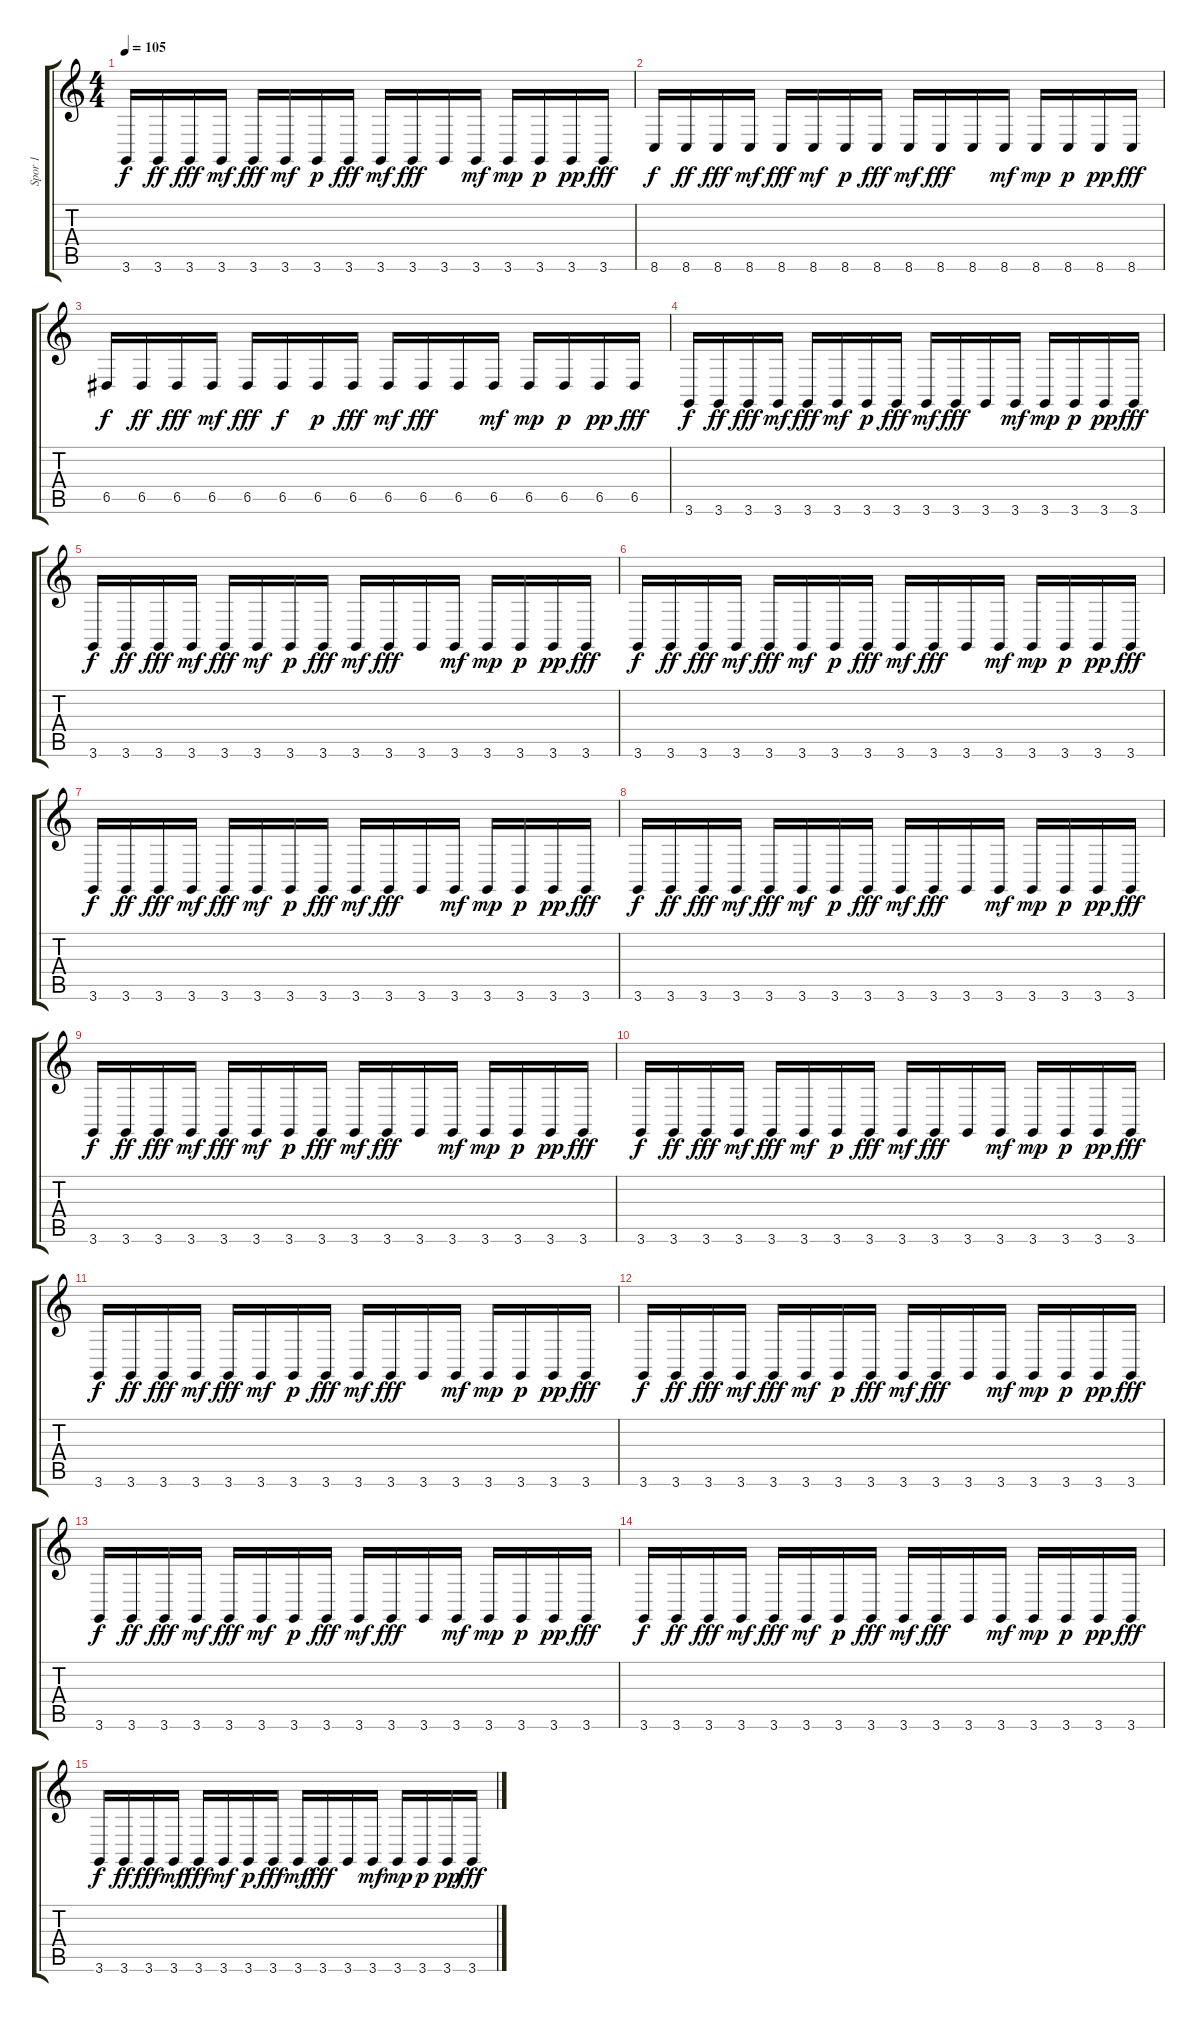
\track ("Spor 1" "Spor 1") {instrument lead2sawtooth}
\staff {score tabs}
\tuning (E4 B3 G3 D3 A2 E2) {hide}
\ts (4 4)
\tempo 105
\clef g2
\ks c
3.6.16{dy f} 3.6.16{dy ff} 3.6.16{dy fff} 3.6.16{dy mf} 3.6.16{dy fff} 3.6.16{dy mf} 3.6.16{dy p} 3.6.16{dy fff} 3.6.16{dy mf} 3.6.16{dy fff} 3.6.16 3.6.16{dy mf} 3.6.16{dy mp} 3.6.16{dy p} 3.6.16{dy pp} 3.6.16{dy fff} |
8.6.16{dy f} 8.6.16{dy ff} 8.6.16{dy fff} 8.6.16{dy mf} 8.6.16{dy fff} 8.6.16{dy mf} 8.6.16{dy p} 8.6.16{dy fff} 8.6.16{dy mf} 8.6.16{dy fff} 8.6.16 8.6.16{dy mf} 8.6.16{dy mp} 8.6.16{dy p} 8.6.16{dy pp} 8.6.16{dy fff} |
6.5.16{dy f} 6.5.16{dy ff} 6.5.16{dy fff} 6.5.16{dy mf} 6.5.16{dy fff} 6.5.16{dy f} 6.5.16{dy p} 6.5.16{dy fff} 6.5.16{dy mf} 6.5.16{dy fff} 6.5.16 6.5.16{dy mf} 6.5.16{dy mp} 6.5.16{dy p} 6.5.16{dy pp} 6.5.16{dy fff} |
3.6.16{dy f} 3.6.16{dy ff} 3.6.16{dy fff} 3.6.16{dy mf} 3.6.16{dy fff} 3.6.16{dy mf} 3.6.16{dy p} 3.6.16{dy fff} 3.6.16{dy mf} 3.6.16{dy fff} 3.6.16 3.6.16{dy mf} 3.6.16{dy mp} 3.6.16{dy p} 3.6.16{dy pp} 3.6.16{dy fff} |
3.6.16{dy f} 3.6.16{dy ff} 3.6.16{dy fff} 3.6.16{dy mf} 3.6.16{dy fff} 3.6.16{dy mf} 3.6.16{dy p} 3.6.16{dy fff} 3.6.16{dy mf} 3.6.16{dy fff} 3.6.16 3.6.16{dy mf} 3.6.16{dy mp} 3.6.16{dy p} 3.6.16{dy pp} 3.6.16{dy fff} |
3.6.16{dy f} 3.6.16{dy ff} 3.6.16{dy fff} 3.6.16{dy mf} 3.6.16{dy fff} 3.6.16{dy mf} 3.6.16{dy p} 3.6.16{dy fff} 3.6.16{dy mf} 3.6.16{dy fff} 3.6.16 3.6.16{dy mf} 3.6.16{dy mp} 3.6.16{dy p} 3.6.16{dy pp} 3.6.16{dy fff} |
3.6.16{dy f} 3.6.16{dy ff} 3.6.16{dy fff} 3.6.16{dy mf} 3.6.16{dy fff} 3.6.16{dy mf} 3.6.16{dy p} 3.6.16{dy fff} 3.6.16{dy mf} 3.6.16{dy fff} 3.6.16 3.6.16{dy mf} 3.6.16{dy mp} 3.6.16{dy p} 3.6.16{dy pp} 3.6.16{dy fff} |
3.6.16{dy f} 3.6.16{dy ff} 3.6.16{dy fff} 3.6.16{dy mf} 3.6.16{dy fff} 3.6.16{dy mf} 3.6.16{dy p} 3.6.16{dy fff} 3.6.16{dy mf} 3.6.16{dy fff} 3.6.16 3.6.16{dy mf} 3.6.16{dy mp} 3.6.16{dy p} 3.6.16{dy pp} 3.6.16{dy fff} |
3.6.16{dy f} 3.6.16{dy ff} 3.6.16{dy fff} 3.6.16{dy mf} 3.6.16{dy fff} 3.6.16{dy mf} 3.6.16{dy p} 3.6.16{dy fff} 3.6.16{dy mf} 3.6.16{dy fff} 3.6.16 3.6.16{dy mf} 3.6.16{dy mp} 3.6.16{dy p} 3.6.16{dy pp} 3.6.16{dy fff} |
3.6.16{dy f} 3.6.16{dy ff} 3.6.16{dy fff} 3.6.16{dy mf} 3.6.16{dy fff} 3.6.16{dy mf} 3.6.16{dy p} 3.6.16{dy fff} 3.6.16{dy mf} 3.6.16{dy fff} 3.6.16 3.6.16{dy mf} 3.6.16{dy mp} 3.6.16{dy p} 3.6.16{dy pp} 3.6.16{dy fff} |
3.6.16{dy f} 3.6.16{dy ff} 3.6.16{dy fff} 3.6.16{dy mf} 3.6.16{dy fff} 3.6.16{dy mf} 3.6.16{dy p} 3.6.16{dy fff} 3.6.16{dy mf} 3.6.16{dy fff} 3.6.16 3.6.16{dy mf} 3.6.16{dy mp} 3.6.16{dy p} 3.6.16{dy pp} 3.6.16{dy fff} |
3.6.16{dy f} 3.6.16{dy ff} 3.6.16{dy fff} 3.6.16{dy mf} 3.6.16{dy fff} 3.6.16{dy mf} 3.6.16{dy p} 3.6.16{dy fff} 3.6.16{dy mf} 3.6.16{dy fff} 3.6.16 3.6.16{dy mf} 3.6.16{dy mp} 3.6.16{dy p} 3.6.16{dy pp} 3.6.16{dy fff} |
3.6.16{dy f} 3.6.16{dy ff} 3.6.16{dy fff} 3.6.16{dy mf} 3.6.16{dy fff} 3.6.16{dy mf} 3.6.16{dy p} 3.6.16{dy fff} 3.6.16{dy mf} 3.6.16{dy fff} 3.6.16 3.6.16{dy mf} 3.6.16{dy mp} 3.6.16{dy p} 3.6.16{dy pp} 3.6.16{dy fff} |
3.6.16{dy f} 3.6.16{dy ff} 3.6.16{dy fff} 3.6.16{dy mf} 3.6.16{dy fff} 3.6.16{dy mf} 3.6.16{dy p} 3.6.16{dy fff} 3.6.16{dy mf} 3.6.16{dy fff} 3.6.16 3.6.16{dy mf} 3.6.16{dy mp} 3.6.16{dy p} 3.6.16{dy pp} 3.6.16{dy fff} |
3.6.16{dy f} 3.6.16{dy ff} 3.6.16{dy fff} 3.6.16{dy mf} 3.6.16{dy fff} 3.6.16{dy mf} 3.6.16{dy p} 3.6.16{dy fff} 3.6.16{dy mf} 3.6.16{dy fff} 3.6.16 3.6.16{dy mf} 3.6.16{dy mp} 3.6.16{dy p} 3.6.16{dy pp} 3.6.16{dy fff}
